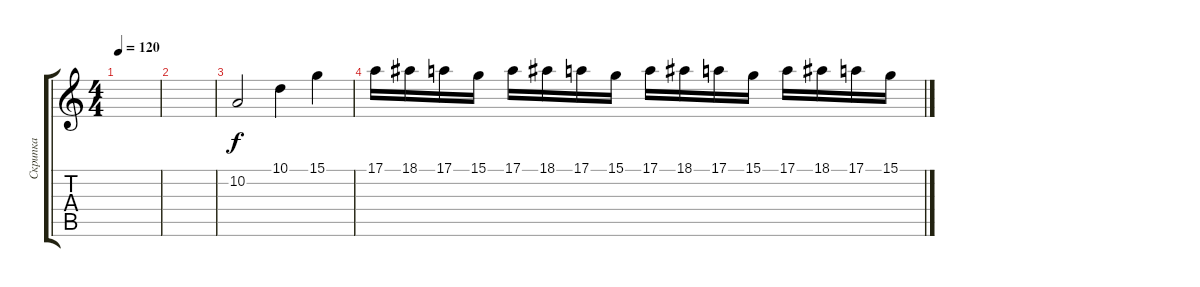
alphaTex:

\track ("Скрипка" "Скрипка") {instrument violin}
\staff {score tabs}
\tuning (E4 B3 G3 D3 A2 E2) {hide}
\ts (4 4)
\tempo 120
\clef g2
\ks c
|
|
10.2.2 10.1.4 15.1.4 |
17.1.16 18.1.16 17.1.16 15.1.16 17.1.16 18.1.16 17.1.16 15.1.16 17.1.16 18.1.16 17.1.16 15.1.16 17.1.16 18.1.16 17.1.16 15.1.16
